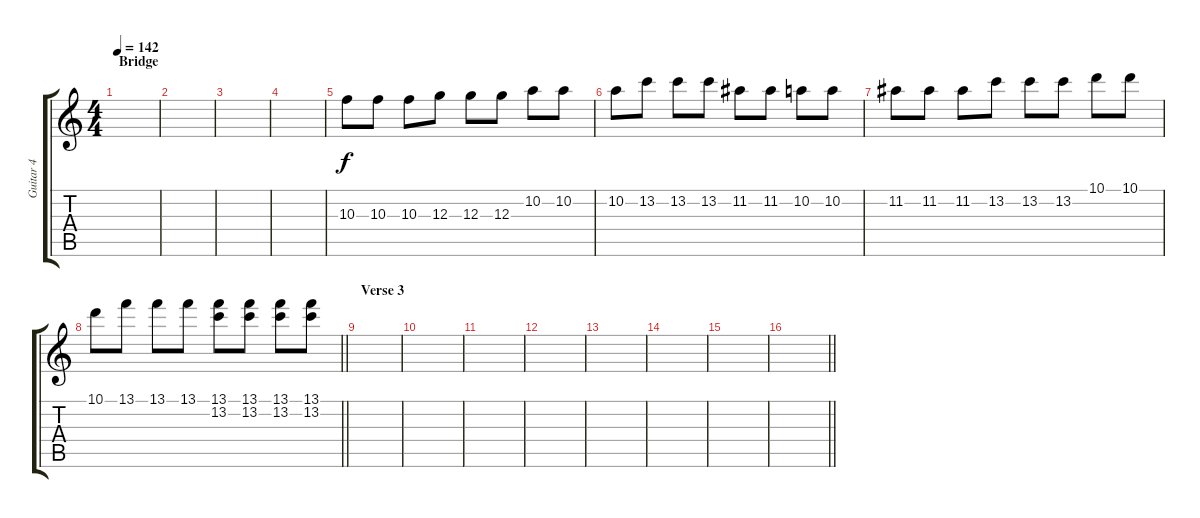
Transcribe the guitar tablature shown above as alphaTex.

\track ("Guitar 4" "Guitar 4") {instrument distortionguitar}
\staff {score tabs}
\tuning (E4 B3 G3 D3 A2 E2) {hide}
\ts (4 4)
\section ("" "Bridge")
\tempo 142
\clef g2
\ks c
|
|
|
|
10.3.8{volume 9} 10.3.8 10.3.8 12.3.8 12.3.8 12.3.8 10.2.8 10.2.8 |
10.2.8 13.2.8 13.2.8 13.2.8 11.2.8 11.2.8 10.2.8 10.2.8 |
11.2.8 11.2.8 11.2.8 13.2.8 13.2.8 13.2.8 10.1.8 10.1.8 |
\barLineRight lightlight
10.1.8 13.1.8 13.1.8 13.1.8 (13.1 13.2).8 (13.1 13.2).8 (13.1 13.2).8 (13.1 13.2).8 |
\section ("" "Verse 3")
|
|
|
|
|
|
|
\barLineRight lightlight
